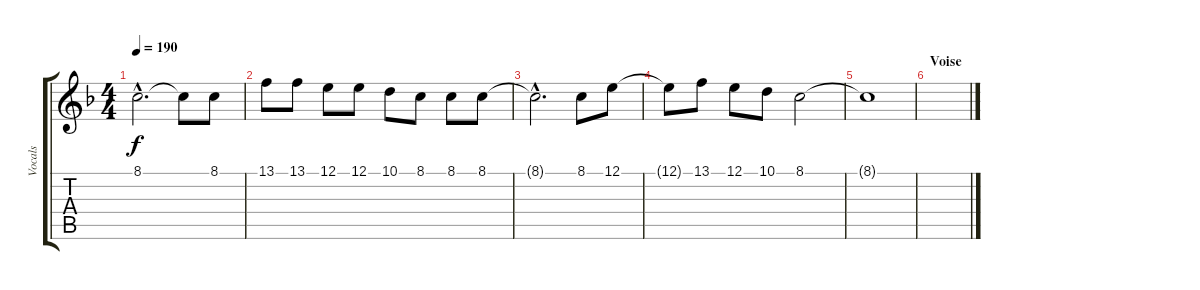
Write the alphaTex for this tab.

\track ("Vocals" "Vocals") {instrument baritonesax}
\staff {score tabs}
\tuning (E4 B3 G3 D3 A2 E2) {hide}
\ts (4 4)
\tempo 190
\clef g2
\ks f
8.1{hac t}.2{d dy f} 8.1{t}.8 8.1.8 |
13.1.8 13.1.8 12.1.8 12.1.8 10.1.8 8.1.8 8.1.8 8.1.8 |
8.1{hac t}.2{d} 8.1.8 12.1.8 |
12.1{t}.8 13.1.8 12.1.8 10.1.8 8.1.2 |
8.1{t}.1 |
\section ("" "Voise")
